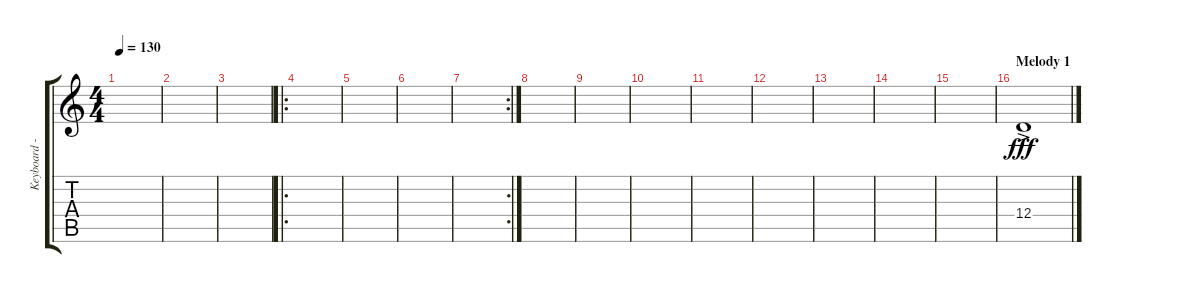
\track ("Keyboard - Background" "Keyboard -") {instrument pad6metallic}
\staff {score tabs}
\tuning (E4 B3 G3 D3 A2 E2) {hide}
\ts (4 4)
\tempo 130
\clef g2
\ks c
|
|
|
\ro
|
|
|
\rc 2
|
|
|
|
|
|
|
|
|
\section ("" "Melody 1")
12.4{ac}.1{dy fff}
